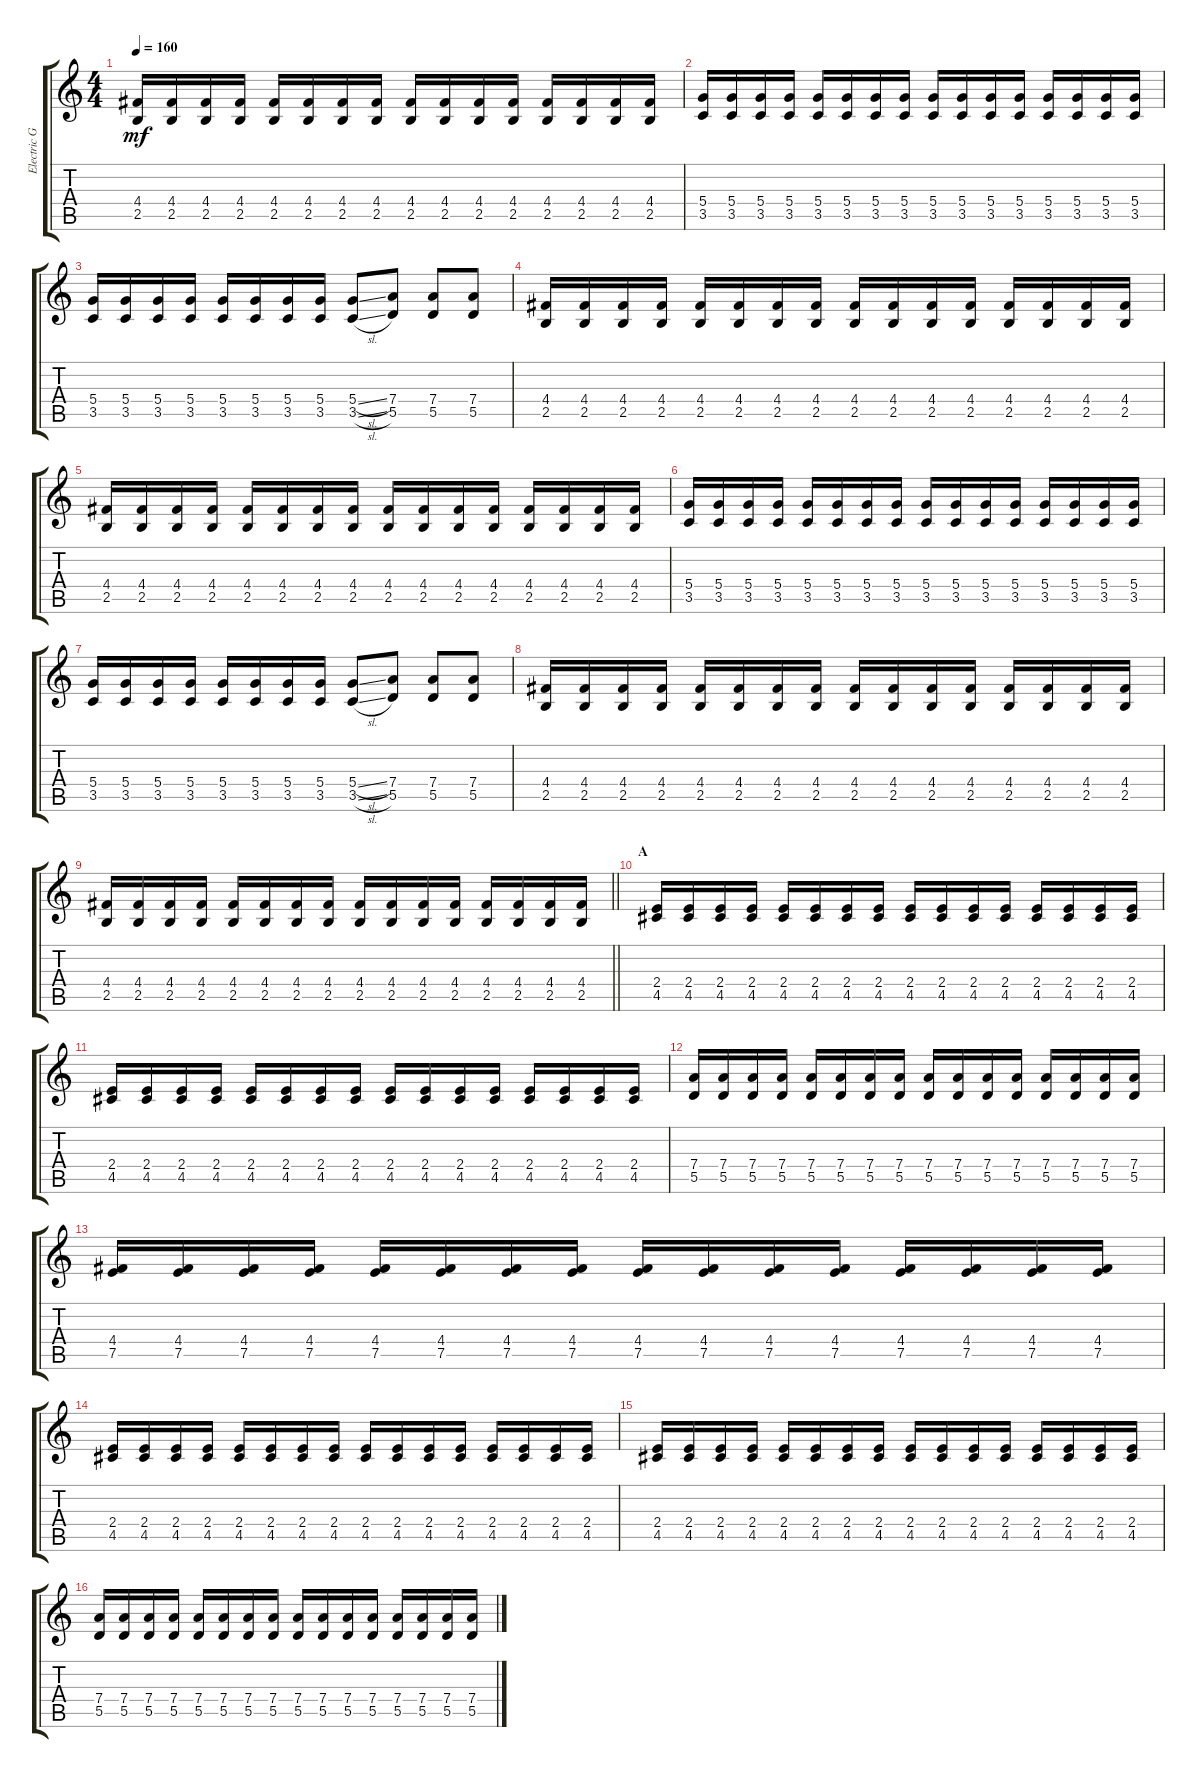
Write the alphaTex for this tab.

\track ("Electric Guitar" "Electric G") {instrument overdrivenguitar}
\staff {score tabs}
\tuning (E4 B3 G3 D3 A2 E2) {hide}
\ts (4 4)
\tempo 160
\clef g2
\ks c
(4.4 2.5).16{dy mf} (4.4 2.5).16 (4.4 2.5).16 (4.4 2.5).16 (4.4 2.5).16 (4.4 2.5).16 (4.4 2.5).16 (4.4 2.5).16 (4.4 2.5).16 (4.4 2.5).16 (4.4 2.5).16 (4.4 2.5).16 (4.4 2.5).16 (4.4 2.5).16 (4.4 2.5).16 (4.4 2.5).16 |
(5.4 3.5).16 (5.4 3.5).16 (5.4 3.5).16 (5.4 3.5).16 (5.4 3.5).16 (5.4 3.5).16 (5.4 3.5).16 (5.4 3.5).16 (5.4 3.5).16 (5.4 3.5).16 (5.4 3.5).16 (5.4 3.5).16 (5.4 3.5).16 (5.4 3.5).16 (5.4 3.5).16 (5.4 3.5).16 |
(5.4 3.5).16 (5.4 3.5).16 (5.4 3.5).16 (5.4 3.5).16 (5.4 3.5).16 (5.4 3.5).16 (5.4 3.5).16 (5.4 3.5).16 (5.4{sl} 3.5{sl}).8 (7.4 5.5).8 (7.4 5.5).8 (7.4 5.5).8 |
(4.4 2.5).16 (4.4 2.5).16 (4.4 2.5).16 (4.4 2.5).16 (4.4 2.5).16 (4.4 2.5).16 (4.4 2.5).16 (4.4 2.5).16 (4.4 2.5).16 (4.4 2.5).16 (4.4 2.5).16 (4.4 2.5).16 (4.4 2.5).16 (4.4 2.5).16 (4.4 2.5).16 (4.4 2.5).16 |
(4.4 2.5).16 (4.4 2.5).16 (4.4 2.5).16 (4.4 2.5).16 (4.4 2.5).16 (4.4 2.5).16 (4.4 2.5).16 (4.4 2.5).16 (4.4 2.5).16 (4.4 2.5).16 (4.4 2.5).16 (4.4 2.5).16 (4.4 2.5).16 (4.4 2.5).16 (4.4 2.5).16 (4.4 2.5).16 |
(5.4 3.5).16 (5.4 3.5).16 (5.4 3.5).16 (5.4 3.5).16 (5.4 3.5).16 (5.4 3.5).16 (5.4 3.5).16 (5.4 3.5).16 (5.4 3.5).16 (5.4 3.5).16 (5.4 3.5).16 (5.4 3.5).16 (5.4 3.5).16 (5.4 3.5).16 (5.4 3.5).16 (5.4 3.5).16 |
(5.4 3.5).16 (5.4 3.5).16 (5.4 3.5).16 (5.4 3.5).16 (5.4 3.5).16 (5.4 3.5).16 (5.4 3.5).16 (5.4 3.5).16 (5.4{sl} 3.5{sl}).8 (7.4 5.5).8 (7.4 5.5).8 (7.4 5.5).8 |
(4.4 2.5).16 (4.4 2.5).16 (4.4 2.5).16 (4.4 2.5).16 (4.4 2.5).16 (4.4 2.5).16 (4.4 2.5).16 (4.4 2.5).16 (4.4 2.5).16 (4.4 2.5).16 (4.4 2.5).16 (4.4 2.5).16 (4.4 2.5).16 (4.4 2.5).16 (4.4 2.5).16 (4.4 2.5).16 |
\barLineRight lightlight
(4.4 2.5).16 (4.4 2.5).16 (4.4 2.5).16 (4.4 2.5).16 (4.4 2.5).16 (4.4 2.5).16 (4.4 2.5).16 (4.4 2.5).16 (4.4 2.5).16 (4.4 2.5).16 (4.4 2.5).16 (4.4 2.5).16 (4.4 2.5).16 (4.4 2.5).16 (4.4 2.5).16 (4.4 2.5).16 |
\section ("" "A")
(2.4 4.5).16 (2.4 4.5).16 (2.4 4.5).16 (2.4 4.5).16 (2.4 4.5).16 (2.4 4.5).16 (2.4 4.5).16 (2.4 4.5).16 (2.4 4.5).16 (2.4 4.5).16 (2.4 4.5).16 (2.4 4.5).16 (2.4 4.5).16 (2.4 4.5).16 (2.4 4.5).16 (2.4 4.5).16 |
(2.4 4.5).16 (2.4 4.5).16 (2.4 4.5).16 (2.4 4.5).16 (2.4 4.5).16 (2.4 4.5).16 (2.4 4.5).16 (2.4 4.5).16 (2.4 4.5).16 (2.4 4.5).16 (2.4 4.5).16 (2.4 4.5).16 (2.4 4.5).16 (2.4 4.5).16 (2.4 4.5).16 (2.4 4.5).16 |
(7.4 5.5).16 (7.4 5.5).16 (7.4 5.5).16 (7.4 5.5).16 (7.4 5.5).16 (7.4 5.5).16 (7.4 5.5).16 (7.4 5.5).16 (7.4 5.5).16 (7.4 5.5).16 (7.4 5.5).16 (7.4 5.5).16 (7.4 5.5).16 (7.4 5.5).16 (7.4 5.5).16 (7.4 5.5).16 |
(4.4 7.5).16 (4.4 7.5).16 (4.4 7.5).16 (4.4 7.5).16 (4.4 7.5).16 (4.4 7.5).16 (4.4 7.5).16 (4.4 7.5).16 (4.4 7.5).16 (4.4 7.5).16 (4.4 7.5).16 (4.4 7.5).16 (4.4 7.5).16 (4.4 7.5).16 (4.4 7.5).16 (4.4 7.5).16 |
(2.4 4.5).16 (2.4 4.5).16 (2.4 4.5).16 (2.4 4.5).16 (2.4 4.5).16 (2.4 4.5).16 (2.4 4.5).16 (2.4 4.5).16 (2.4 4.5).16 (2.4 4.5).16 (2.4 4.5).16 (2.4 4.5).16 (2.4 4.5).16 (2.4 4.5).16 (2.4 4.5).16 (2.4 4.5).16 |
(2.4 4.5).16 (2.4 4.5).16 (2.4 4.5).16 (2.4 4.5).16 (2.4 4.5).16 (2.4 4.5).16 (2.4 4.5).16 (2.4 4.5).16 (2.4 4.5).16 (2.4 4.5).16 (2.4 4.5).16 (2.4 4.5).16 (2.4 4.5).16 (2.4 4.5).16 (2.4 4.5).16 (2.4 4.5).16 |
(7.4 5.5).16 (7.4 5.5).16 (7.4 5.5).16 (7.4 5.5).16 (7.4 5.5).16 (7.4 5.5).16 (7.4 5.5).16 (7.4 5.5).16 (7.4 5.5).16 (7.4 5.5).16 (7.4 5.5).16 (7.4 5.5).16 (7.4 5.5).16 (7.4 5.5).16 (7.4 5.5).16 (7.4 5.5).16
